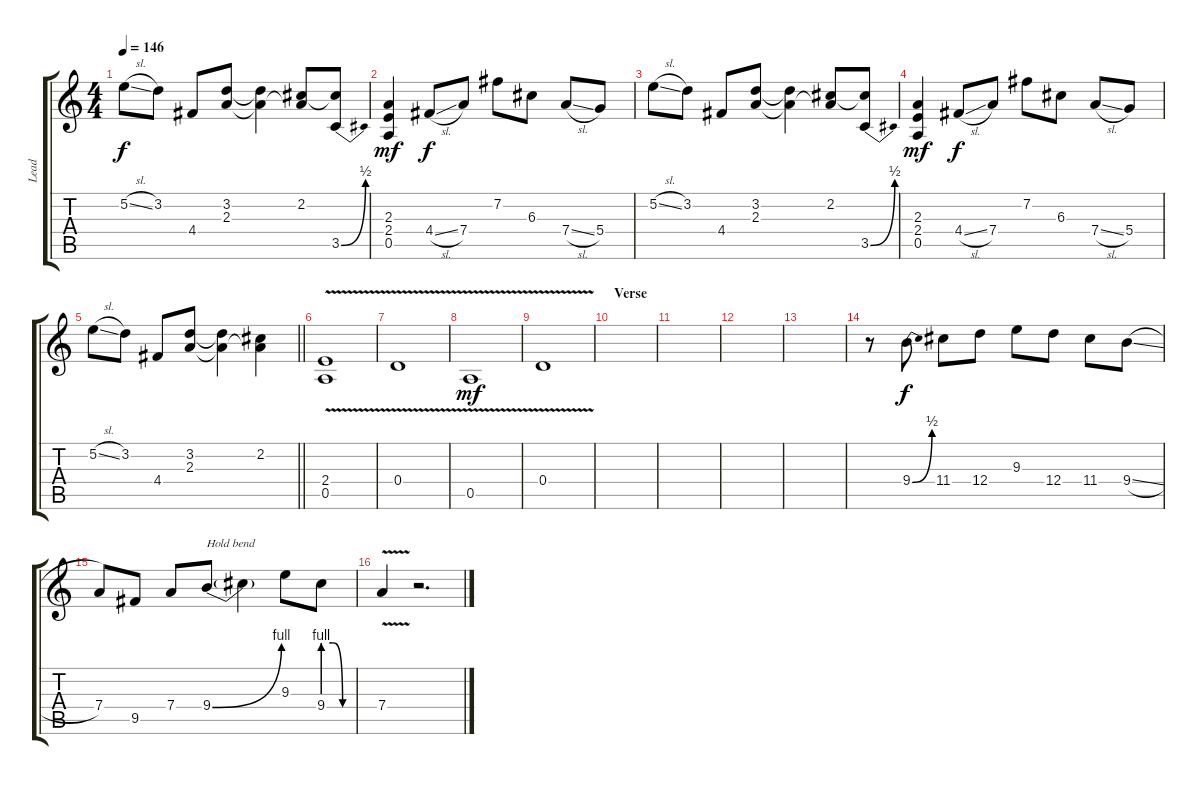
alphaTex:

\track ("Lead" "Lead") {instrument overdrivenguitar}
\staff {score tabs}
\tuning (E4 B3 G3 D3 A2 E2) {hide}
\ts (4 4)
\tempo 146
\clef g2
\ks c
5.2{sl}.8{dy f} 3.2.8 4.4.8 (3.2 2.3).8 (3.2{t} 2.3{t}).4 (2.2 2.3{t}).8 (2.2{t} 3.5{be (bend 0 0 60 2)}).8 |
(2.3 2.4 0.5).4{dy mf} 4.4{sl}.8{dy f} 7.4.8 7.2.8 6.3.8 7.4{sl}.8 5.4.8 |
5.2{sl}.8 3.2.8 4.4.8 (3.2 2.3).8 (3.2{t} 2.3{t}).4 (2.2 2.3{t}).8 (2.2{t} 3.5{be (bend 0 0 60 2)}).8 |
(2.3 2.4 0.5).4{dy mf} 4.4{sl}.8{dy f} 7.4.8 7.2.8 6.3.8 7.4{sl}.8 5.4.8 |
\barLineRight lightlight
5.2{sl}.8 3.2.8 4.4.8 (3.2 2.3).8 (3.2{t} 2.3{t}).4 (2.2 2.3{t}).4 |
(2.4{v} 0.5{v}).1 |
0.4{v}.1 |
0.5{v}.1{dy mf} |
0.4{v}.1 |
\section ("" "Verse")
|
|
|
|
r.8 9.4{be (bend 0 0 60 2)}.8{dy f} 11.4.8 12.4.8 9.3.8 12.4.8 11.4.8 9.4{sl}.8 |
7.4.8 9.5.8 7.4.8 9.4{be (bend 0 0 60 4)}.8{txt "Hold bend"} 9.4{t}.4 9.3.8 9.4{be (custom 0 4 20 4 40 0 60 0)}.8 |
7.4{v}.4 r.2{d}
